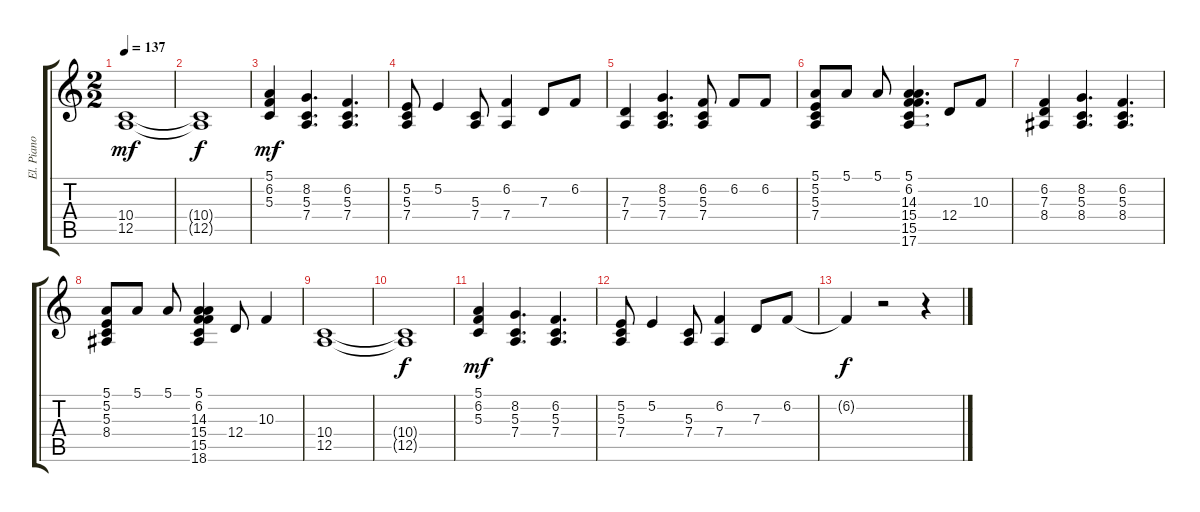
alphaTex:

\track ("El. Piano" "El. Piano") {instrument electricpiano2}
\staff {score tabs}
\tuning (E4 B3 G3 D3 A2 E2) {hide}
\ts (2 2)
\tempo 137
\clef g2
\ks c
(10.4 12.5).1{dy mf} |
(10.4{t} 12.5{t}).1{dy f} |
(5.1 6.2 5.3).4{dy mf} (8.2 5.3 7.4).4{d volume 11} (6.2 5.3 7.4).4{d} |
(5.2 5.3 7.4).8 5.2.4 (5.3 7.4).8 (6.2 7.4).4{volume 11} 7.3.8 6.2.8 |
(7.3 7.4).4 (8.2 5.3 7.4).4{d} (6.2 5.3 7.4).8 6.2.8 6.2.8 |
(5.1 5.2 5.3 7.4).8 5.1.8 5.1.8 (5.1 6.2 14.3 15.4 15.5 17.6).4{d} 12.4.8 10.3.8 |
(6.2 7.3 8.4).4 (8.2 5.3 8.4).4{d volume 10} (6.2 5.3 8.4).4{d volume 9} |
(5.1 5.2 5.3 8.4).8{volume 8} 5.1.8{volume 7} 5.1.8{volume 7} (5.1 6.2 14.3 15.4 15.5 18.6).4{volume 7} 12.4.8{volume 7} 10.3.4{volume 7} |
(10.4 12.5).1{volume 6} |
(10.4{t} 12.5{t}).1{dy f} |
(5.1 6.2 5.3).4{dy mf volume 3} (8.2 5.3 7.4).4{d volume 2} (6.2 5.3 7.4).4{d volume 2} |
(5.2 5.3 7.4).8{volume 2} 5.2.4{volume 1} (5.3 7.4).8{volume 1} (6.2 7.4).4{volume 1} 7.3.8{volume 0} 6.2.8{volume 0} |
6.2{t}.4{dy f} r.2 r.4
